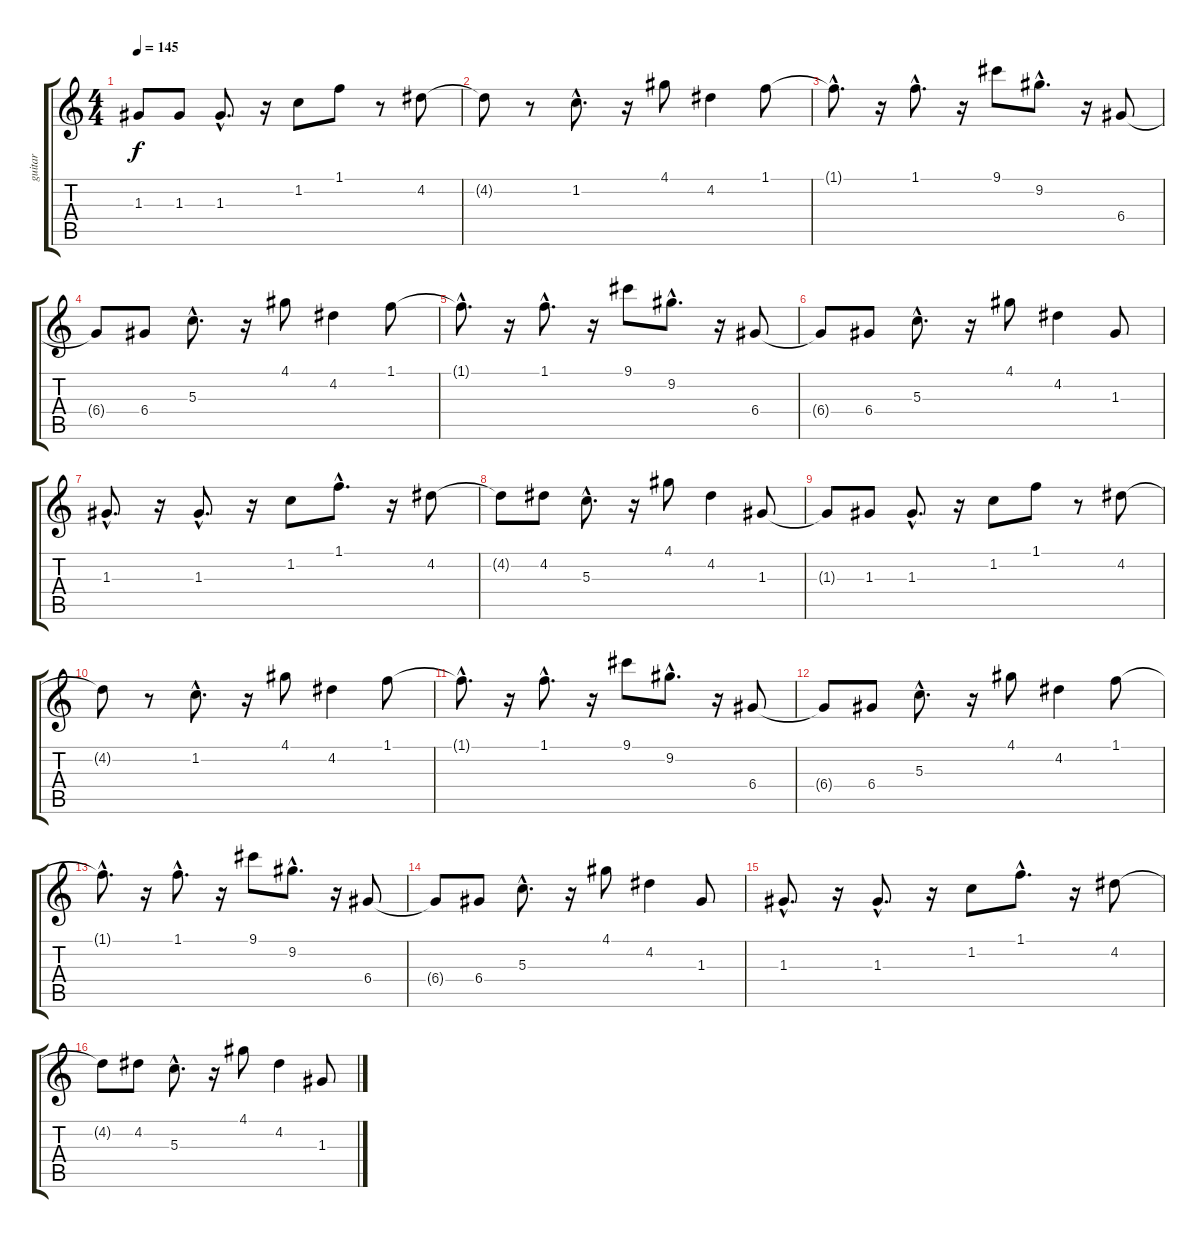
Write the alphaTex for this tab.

\track ("guitar" "guitar") {instrument electricguitarclean}
\staff {score tabs}
\tuning (E4 B3 G3 D3 A2 E2) {hide}
\ts (4 4)
\tempo 145
\clef g2
\ks c
1.3{t}.8{dy f} 1.3.8 1.3{hac}.8{d} r.16 1.2.8 1.1.8 r.8 4.2.8 |
4.2{t}.8 r.8 1.2{hac}.8{d} r.16 4.1.8 4.2.4 1.1.8 |
1.1{hac t}.8{d} r.16 1.1{hac}.8{d} r.16 9.1.8 9.2{hac}.8{d} r.16 6.4.8 |
6.4{t}.8 6.4.8 5.3{hac}.8{d} r.16 4.1.8 4.2.4 1.1.8 |
1.1{hac t}.8{d} r.16 1.1{hac}.8{d} r.16 9.1.8 9.2{hac}.8{d} r.16 6.4.8 |
6.4{t}.8 6.4.8 5.3{hac}.8{d} r.16 4.1.8 4.2.4 1.3.8 |
1.3{hac}.8{d} r.16 1.3{hac}.8{d} r.16 1.2.8 1.1{hac}.8{d} r.16 4.2.8 |
4.2{t}.8 4.2.8 5.3{hac}.8{d} r.16 4.1.8 4.2.4 1.3.8 |
1.3{t}.8 1.3.8 1.3{hac}.8{d} r.16 1.2.8 1.1.8 r.8 4.2.8 |
4.2{t}.8 r.8 1.2{hac}.8{d} r.16 4.1.8 4.2.4 1.1.8 |
1.1{hac t}.8{d} r.16 1.1{hac}.8{d} r.16 9.1.8 9.2{hac}.8{d} r.16 6.4.8 |
6.4{t}.8 6.4.8 5.3{hac}.8{d} r.16 4.1.8 4.2.4 1.1.8 |
1.1{hac t}.8{d} r.16 1.1{hac}.8{d} r.16 9.1.8 9.2{hac}.8{d} r.16 6.4.8 |
6.4{t}.8 6.4.8 5.3{hac}.8{d} r.16 4.1.8 4.2.4 1.3.8 |
1.3{hac}.8{d volume 10} r.16 1.3{hac}.8{d volume 10} r.16 1.2.8{volume 10} 1.1{hac}.8{d volume 10} r.16 4.2.8{volume 9} |
4.2{t}.8 4.2.8{volume 9} 5.3{hac}.8{d volume 9} r.16 4.1.8{volume 8} 4.2.4{volume 8} 1.3.8{volume 8}
